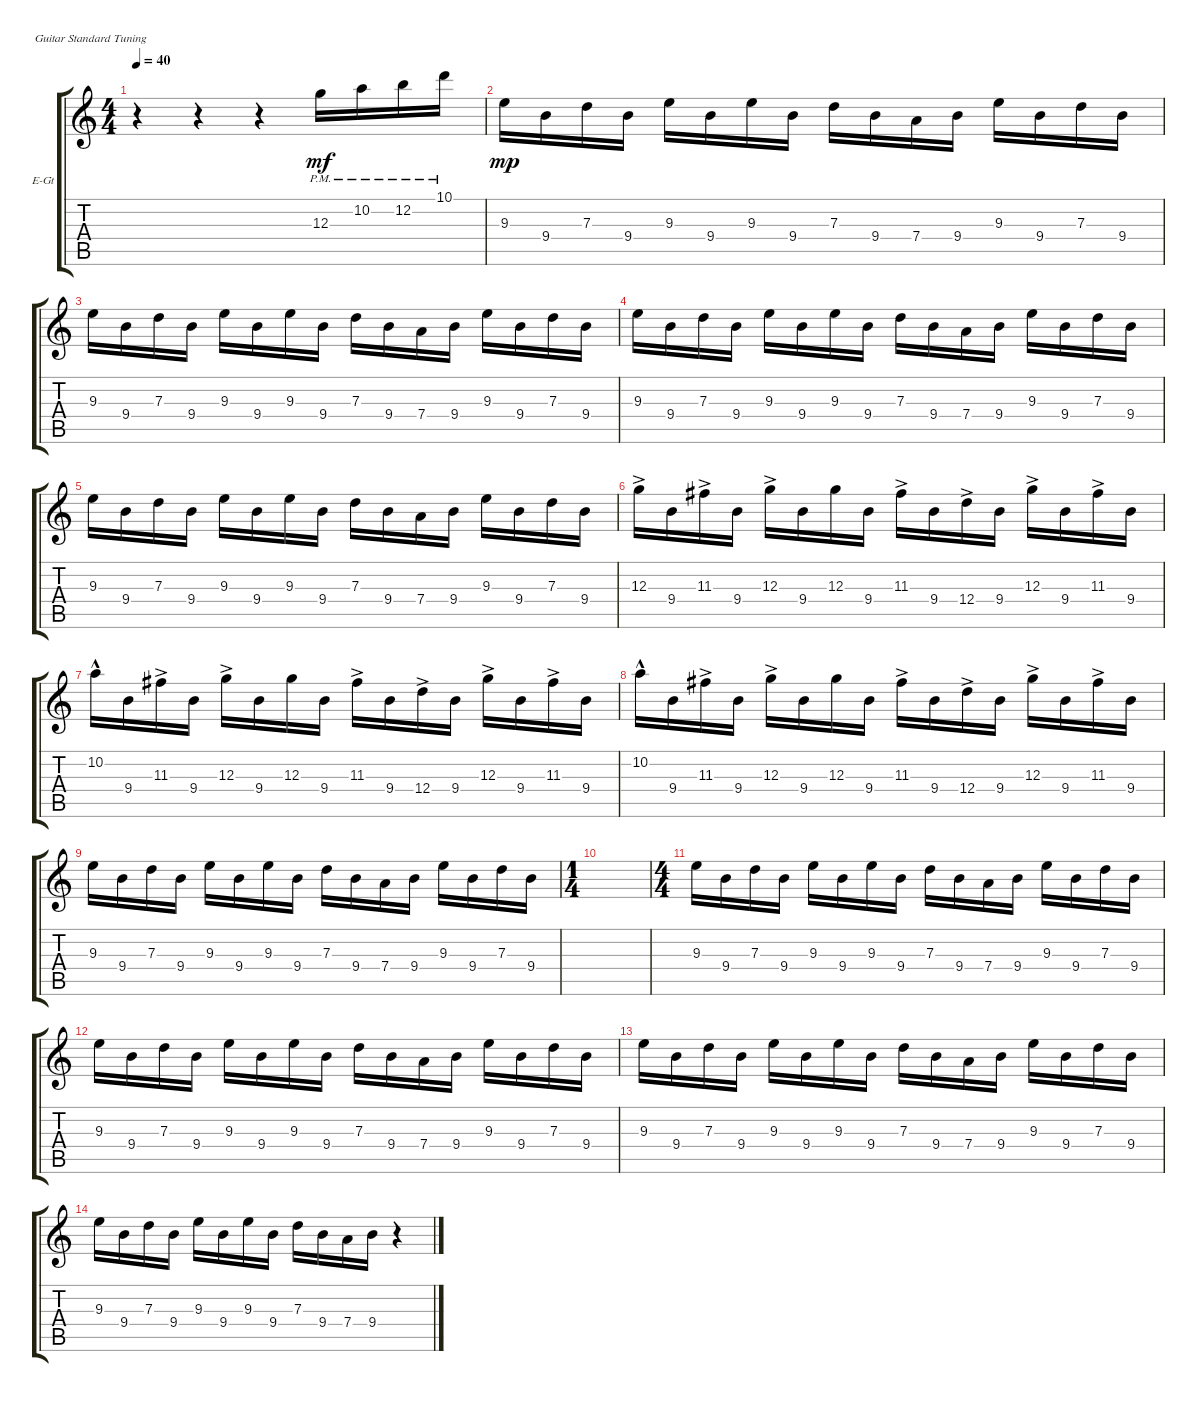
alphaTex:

\defaultSystemsLayout 4
\bracketExtendMode groupsimilarinstruments
\firstSystemTrackNameOrientation horizontal
\otherSystemsTrackNameOrientation horizontal
\track ("Electric Guitar" "E-Gt") {instrument distortionguitar}
\staff {score tabs}
\tuning (E4 B3 G3 D3 A2 E2)
\ts (4 4)
\tempo 40
\clef g2
\ks c
r.4{dy mp} r.4 r.4 12.3{pm}.16{dy mf} 10.2{pm}.16 12.2{pm}.16 10.1{pm}.16 |
9.3.16{dy mp} 9.4.16 7.3.16 9.4.16 9.3.16 9.4.16 9.3.16 9.4.16 7.3.16 9.4.16 7.4.16 9.4.16 9.3.16 9.4.16 7.3.16 9.4.16 |
9.3.16 9.4.16 7.3.16 9.4.16 9.3.16 9.4.16 9.3.16 9.4.16 7.3.16 9.4.16 7.4.16 9.4.16 9.3.16 9.4.16 7.3.16 9.4.16 |
9.3.16 9.4.16 7.3.16 9.4.16 9.3.16 9.4.16 9.3.16 9.4.16 7.3.16 9.4.16 7.4.16 9.4.16 9.3.16 9.4.16 7.3.16 9.4.16 |
9.3.16 9.4.16 7.3.16 9.4.16 9.3.16 9.4.16 9.3.16 9.4.16 7.3.16 9.4.16 7.4.16 9.4.16 9.3.16 9.4.16 7.3.16 9.4.16 |
12.3{ac}.16 9.4.16 11.3{ac}.16 9.4.16 12.3{ac}.16 9.4.16 12.3.16 9.4.16 11.3{ac}.16 9.4.16 12.4{ac}.16 9.4.16 12.3{ac}.16 9.4.16 11.3{ac}.16 9.4.16 |
10.2{hac}.16 9.4.16 11.3{ac}.16 9.4.16 12.3{ac}.16 9.4.16 12.3.16 9.4.16 11.3{ac}.16 9.4.16 12.4{ac}.16 9.4.16 12.3{ac}.16 9.4.16 11.3{ac}.16 9.4.16 |
10.2{hac}.16 9.4.16 11.3{ac}.16 9.4.16 12.3{ac}.16 9.4.16 12.3.16 9.4.16 11.3{ac}.16 9.4.16 12.4{ac}.16 9.4.16 12.3{ac}.16 9.4.16 11.3{ac}.16 9.4.16 |
9.3.16 9.4.16 7.3.16 9.4.16 9.3.16 9.4.16 9.3.16 9.4.16 7.3.16 9.4.16 7.4.16 9.4.16 9.3.16 9.4.16 7.3.16 9.4.16 |
\ts (1 4)
|
\ts (4 4)
9.3.16 9.4.16 7.3.16 9.4.16 9.3.16 9.4.16 9.3.16 9.4.16 7.3.16 9.4.16 7.4.16 9.4.16 9.3.16 9.4.16 7.3.16 9.4.16 |
9.3.16 9.4.16 7.3.16 9.4.16 9.3.16 9.4.16 9.3.16 9.4.16 7.3.16 9.4.16 7.4.16 9.4.16 9.3.16 9.4.16 7.3.16 9.4.16 |
9.3.16 9.4.16 7.3.16 9.4.16 9.3.16 9.4.16 9.3.16 9.4.16 7.3.16 9.4.16 7.4.16 9.4.16 9.3.16 9.4.16 7.3.16 9.4.16 |
9.3.16 9.4.16 7.3.16 9.4.16 9.3.16 9.4.16 9.3.16 9.4.16 7.3.16 9.4.16 7.4.16 9.4.16 r.4
